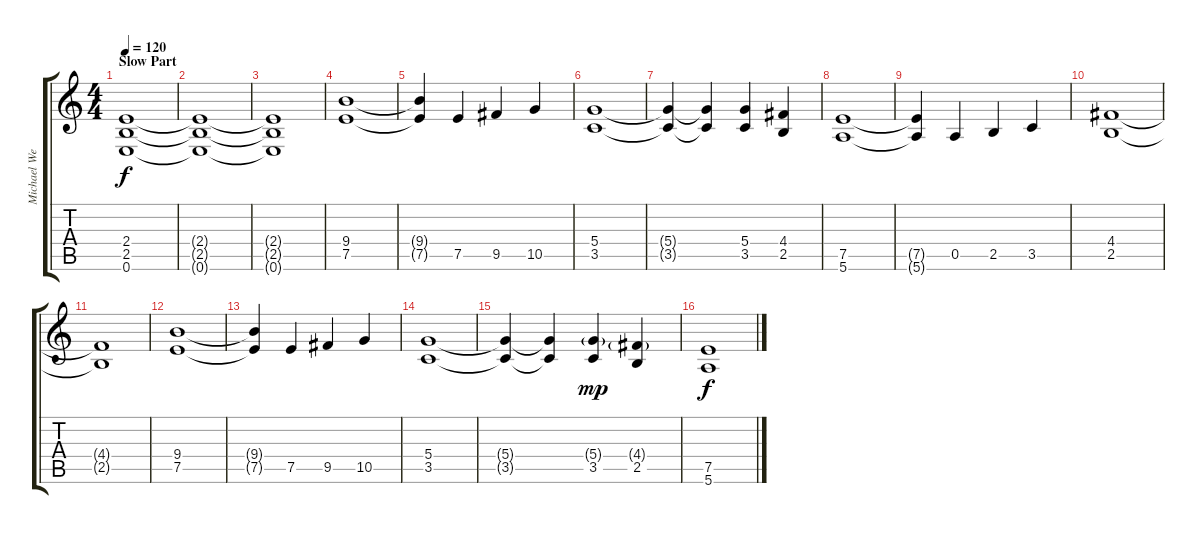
\track ("Michael Weikath" "Michael We") {instrument distortionguitar}
\staff {score tabs}
\tuning (E4 B3 G3 D3 A2 E2) {hide}
\ts (4 4)
\section ("" "Slow Part")
\tempo 120
\clef g2
\ks c
(2.4 2.5 0.6).1{dy f} |
(2.4{t} 2.5{t} 0.6{t}).1 |
(2.4{t} 2.5{t} 0.6{t}).1 |
(9.4 7.5).1 |
(9.4{t} 7.5{t}).4 7.5.4 9.5.4 10.5.4 |
(5.4 3.5).1 |
(5.4{t} 3.5{t}).4 (5.4{t} 3.5{t}).4 (5.4 3.5).4 (4.4 2.5).4 |
(7.5 5.6).1 |
(7.5{t} 5.6{t}).4 0.5.4 2.5.4 3.5.4 |
(4.4 2.5).1 |
(4.4{t} 2.5{t}).1 |
(9.4 7.5).1 |
(9.4{t} 7.5{t}).4 7.5.4 9.5.4 10.5.4 |
(5.4 3.5).1 |
(5.4{t} 3.5{t}).4 (5.4{t} 3.5{t}).4 (5.4{g} 3.5).4{dy mp} (4.4{g} 2.5).4 |
(7.5 5.6).1{dy f}
